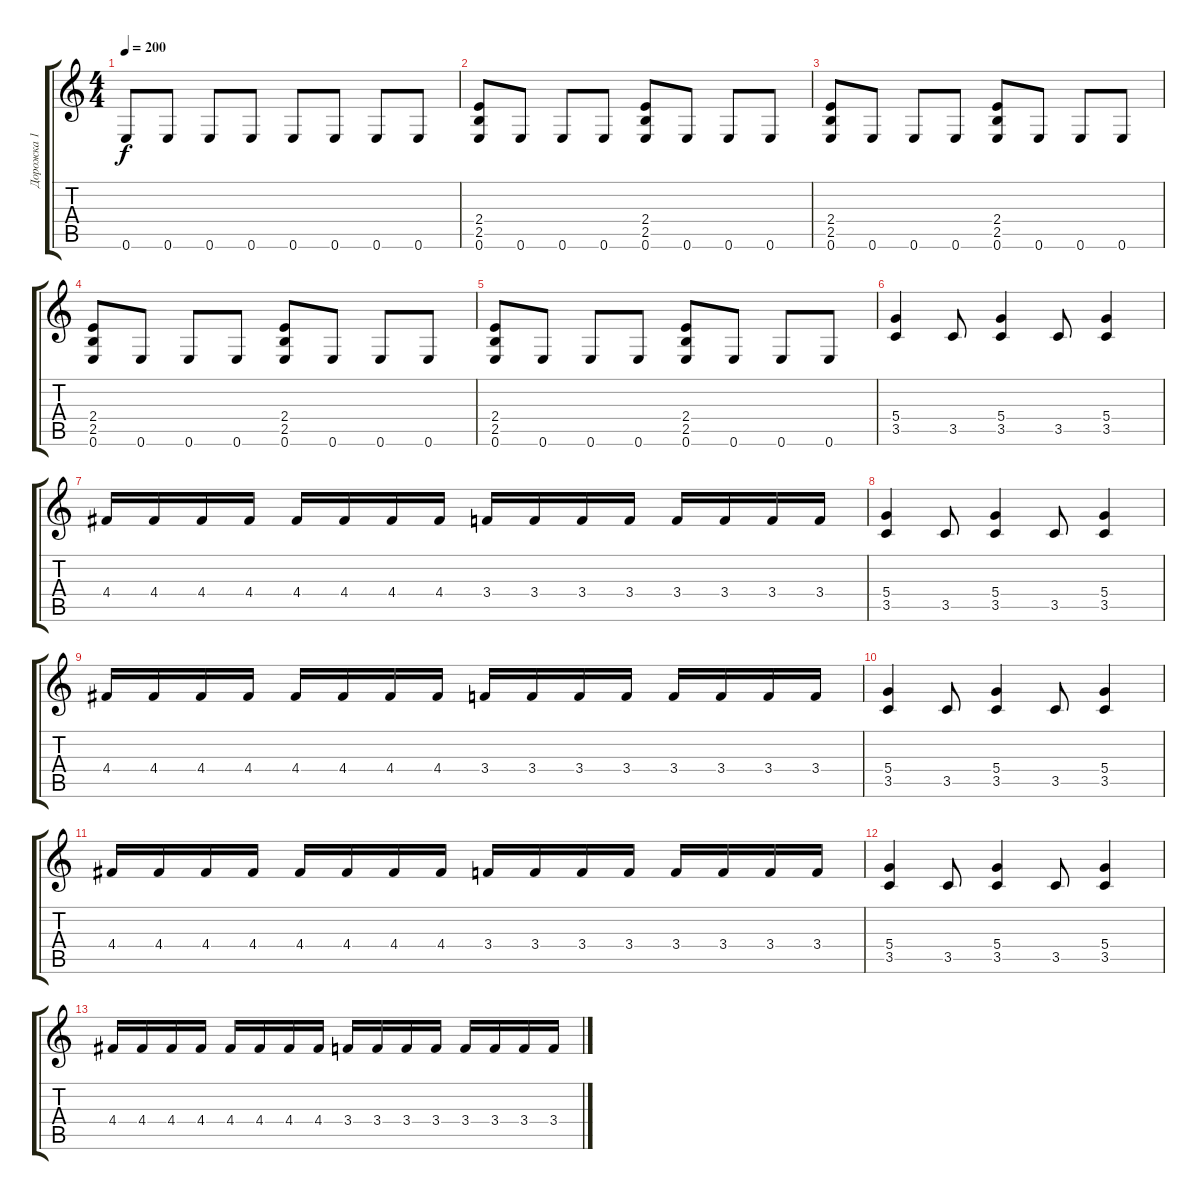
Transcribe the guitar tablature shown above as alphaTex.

\track ("Дорожка 1" "Дорожка 1") {instrument distortionguitar}
\staff {score tabs}
\tuning (E4 B3 G3 D3 A2 E2) {hide}
\ts (4 4)
\tempo 200
\clef g2
\ks c
0.6.8{dy f} 0.6.8 0.6.8 0.6.8 0.6.8 0.6.8 0.6.8 0.6.8 |
(2.4 2.5 0.6).8 0.6.8 0.6.8 0.6.8 (2.4 2.5 0.6).8 0.6.8 0.6.8 0.6.8 |
(2.4 2.5 0.6).8 0.6.8 0.6.8 0.6.8 (2.4 2.5 0.6).8 0.6.8 0.6.8 0.6.8 |
(2.4 2.5 0.6).8 0.6.8 0.6.8 0.6.8 (2.4 2.5 0.6).8 0.6.8 0.6.8 0.6.8 |
(2.4 2.5 0.6).8 0.6.8 0.6.8 0.6.8 (2.4 2.5 0.6).8 0.6.8 0.6.8 0.6.8 |
(5.4 3.5).4 3.5.8 (5.4 3.5).4 3.5.8 (5.4 3.5).4 |
4.4.16 4.4.16 4.4.16 4.4.16 4.4.16 4.4.16 4.4.16 4.4.16 3.4.16 3.4.16 3.4.16 3.4.16 3.4.16 3.4.16 3.4.16 3.4.16 |
(5.4 3.5).4 3.5.8 (5.4 3.5).4 3.5.8 (5.4 3.5).4 |
4.4.16 4.4.16 4.4.16 4.4.16 4.4.16 4.4.16 4.4.16 4.4.16 3.4.16 3.4.16 3.4.16 3.4.16 3.4.16 3.4.16 3.4.16 3.4.16 |
(5.4 3.5).4 3.5.8 (5.4 3.5).4 3.5.8 (5.4 3.5).4 |
4.4.16 4.4.16 4.4.16 4.4.16 4.4.16 4.4.16 4.4.16 4.4.16 3.4.16 3.4.16 3.4.16 3.4.16 3.4.16 3.4.16 3.4.16 3.4.16 |
(5.4 3.5).4 3.5.8 (5.4 3.5).4 3.5.8 (5.4 3.5).4 |
4.4.16 4.4.16 4.4.16 4.4.16 4.4.16 4.4.16 4.4.16 4.4.16 3.4.16 3.4.16 3.4.16 3.4.16 3.4.16 3.4.16 3.4.16 3.4.16
